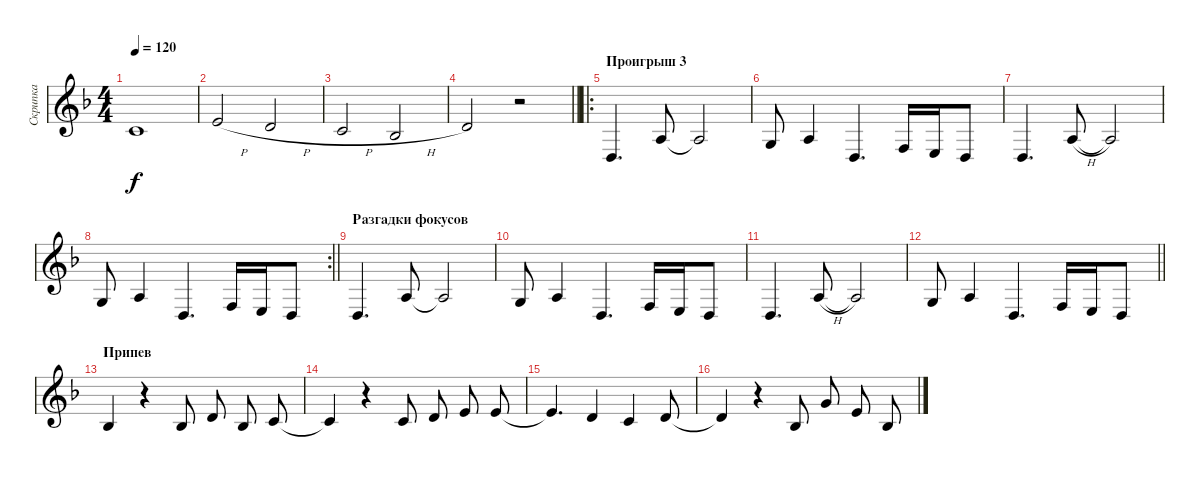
\track ("Скрипка" "Скрипка") {instrument violin}
\staff {score}
\tuning (E4 B3 G3 D3 A2 E2) {hide}
\ts (4 4)
\tempo 120
\clef g2
\ks f
1.2{t}.1{dy f} |
9.3{h}.2 7.3{h}.2 |
5.3{h}.2 3.3{h}.2 |
\barLineRight lightlight
7.3.2 r.2 |
\ro
\section ("" "Проигрыш 3")
0.4.4{d} 2.3.8 2.3{t}.2 |
0.3.8 2.3.4 0.4.4{d} 3.4.16 2.4.16 0.4.8 |
0.4.4{d} 2.3{h}.8 2.3{t}.2 |
\rc 2
\barLineRight lightlight
0.3.8 2.3.4 0.4.4{d} 3.4.16 2.4.16 0.4.8 |
\section ("" "Разгадки фокусов")
0.4.4{d} 2.3.8 2.3{t}.2 |
0.3.8 2.3.4 0.4.4{d} 3.4.16 2.4.16 0.4.8 |
0.4.4{d} 2.3{h}.8 2.3{t}.2 |
\barLineRight lightlight
0.3.8 2.3.4 0.4.4{d} 3.4.16 2.4.16 0.4.8 |
\section ("" "Припев")
3.3.4 r.4 3.3.8{beam split} 3.2.8 3.3.8{beam split} 1.2.8 |
1.2{t}.4 r.4 1.2.8{beam split} 3.2.8 0.1.8{beam split} 0.1.8 |
0.1{t}.4{d} 3.2.4 1.2.4 3.2.8 |
3.2{t}.4 r.4 3.3.8{beam split} 3.1.8 0.1.8{beam split} 3.3.8
